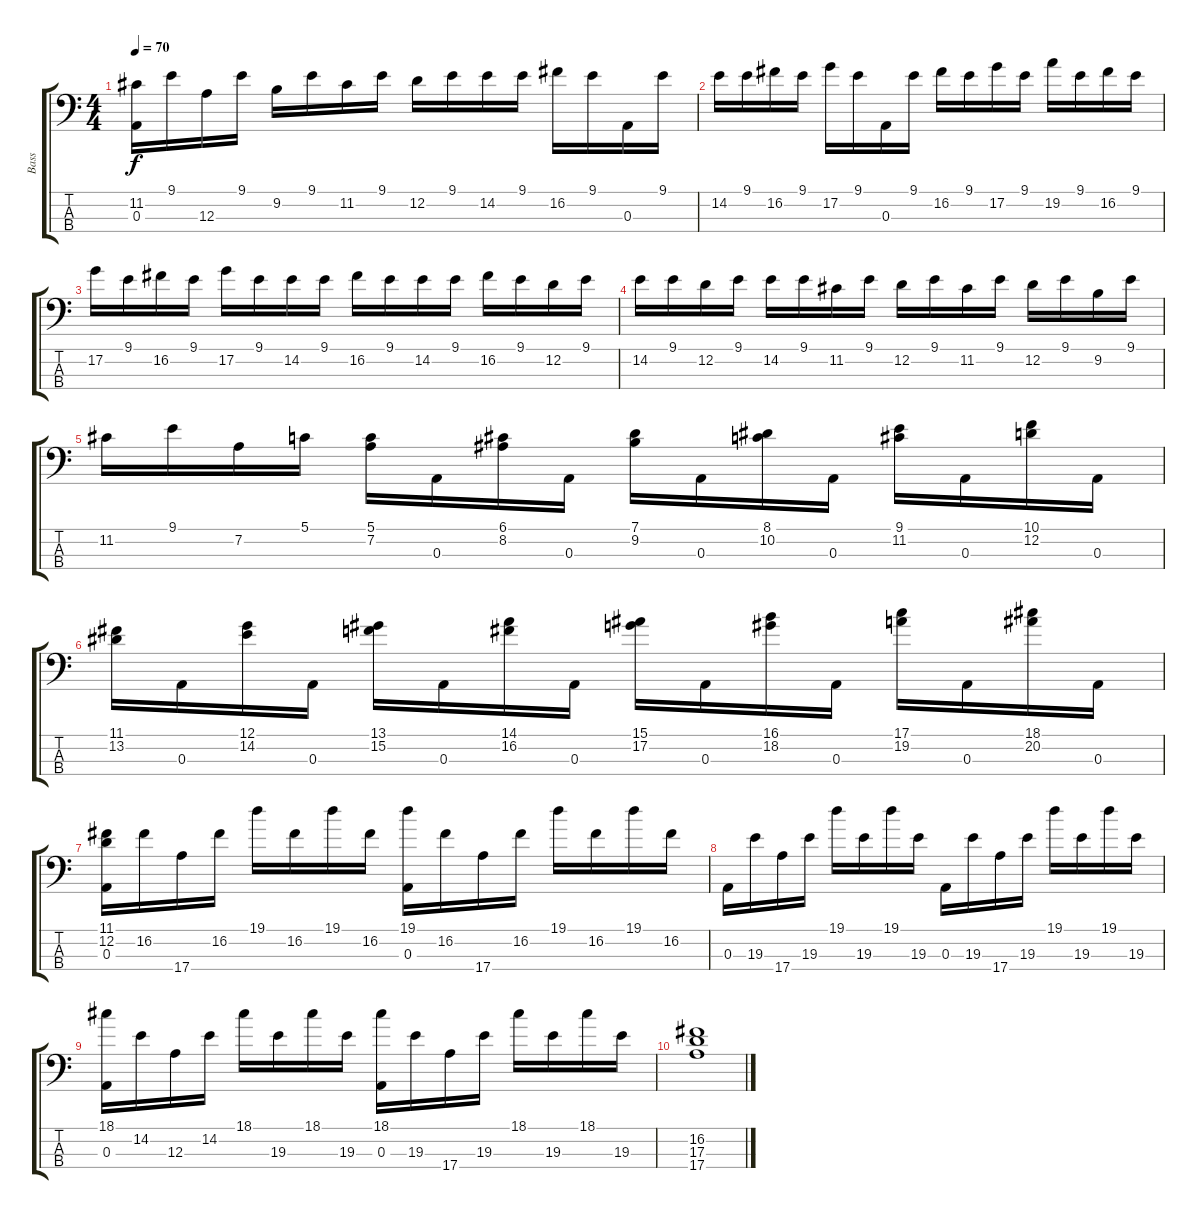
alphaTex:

\track ("Bass" "Bass") {instrument electricbassfinger}
\staff {score tabs}
\tuning (G2 D2 A1 E1) {hide}
\ts (4 4)
\tempo 70
\clef f4
\ks c
(11.2 0.3).16{dy f} 9.1.16 12.3.16 9.1.16 9.2.16 9.1.16 11.2.16 9.1.16 12.2.16 9.1.16 14.2.16 9.1.16 16.2.16 9.1.16 0.3.16 9.1.16 |
14.2.16 9.1.16 16.2.16 9.1.16 17.2.16 9.1.16 0.3.16 9.1.16 16.2.16 9.1.16 17.2.16 9.1.16 19.2.16 9.1.16 16.2.16 9.1.16 |
17.2.16 9.1.16 16.2.16 9.1.16 17.2.16 9.1.16 14.2.16 9.1.16 16.2.16 9.1.16 14.2.16 9.1.16 16.2.16 9.1.16 12.2.16 9.1.16 |
14.2.16 9.1.16 12.2.16 9.1.16 14.2.16 9.1.16 11.2.16 9.1.16 12.2.16 9.1.16 11.2.16 9.1.16 12.2.16 9.1.16 9.2.16 9.1.16 |
11.2.16 9.1.16 7.2.16 5.1.16 (5.1 7.2).16 0.3.16 (6.1 8.2).16 0.3.16 (7.1 9.2).16 0.3.16 (8.1 10.2).16 0.3.16 (9.1 11.2).16 0.3.16 (10.1 12.2).16 0.3.16 |
(11.1 13.2).16 0.3.16 (12.1 14.2).16 0.3.16 (13.1 15.2).16 0.3.16 (14.1 16.2).16 0.3.16 (15.1 17.2).16 0.3.16 (16.1 18.2).16 0.3.16 (17.1 19.2).16 0.3.16 (18.1 20.2).16 0.3.16 |
(11.1 12.2 0.3).16 16.2.16 17.4.16 16.2.16 19.1.16 16.2.16 19.1.16 16.2.16 (19.1 0.3).16 16.2.16 17.4.16 16.2.16 19.1.16 16.2.16 19.1.16 16.2.16 |
0.3.16 19.3.16 17.4.16 19.3.16 19.1.16 19.3.16 19.1.16 19.3.16 0.3.16 19.3.16 17.4.16 19.3.16 19.1.16 19.3.16 19.1.16 19.3.16 |
(18.1 0.3).16 14.2.16 12.3.16 14.2.16 18.1.16 19.3.16 18.1.16 19.3.16 (18.1 0.3).16 19.3.16 17.4.16 19.3.16 18.1.16 19.3.16 18.1.16 19.3.16 |
(16.2 17.3 17.4).1
